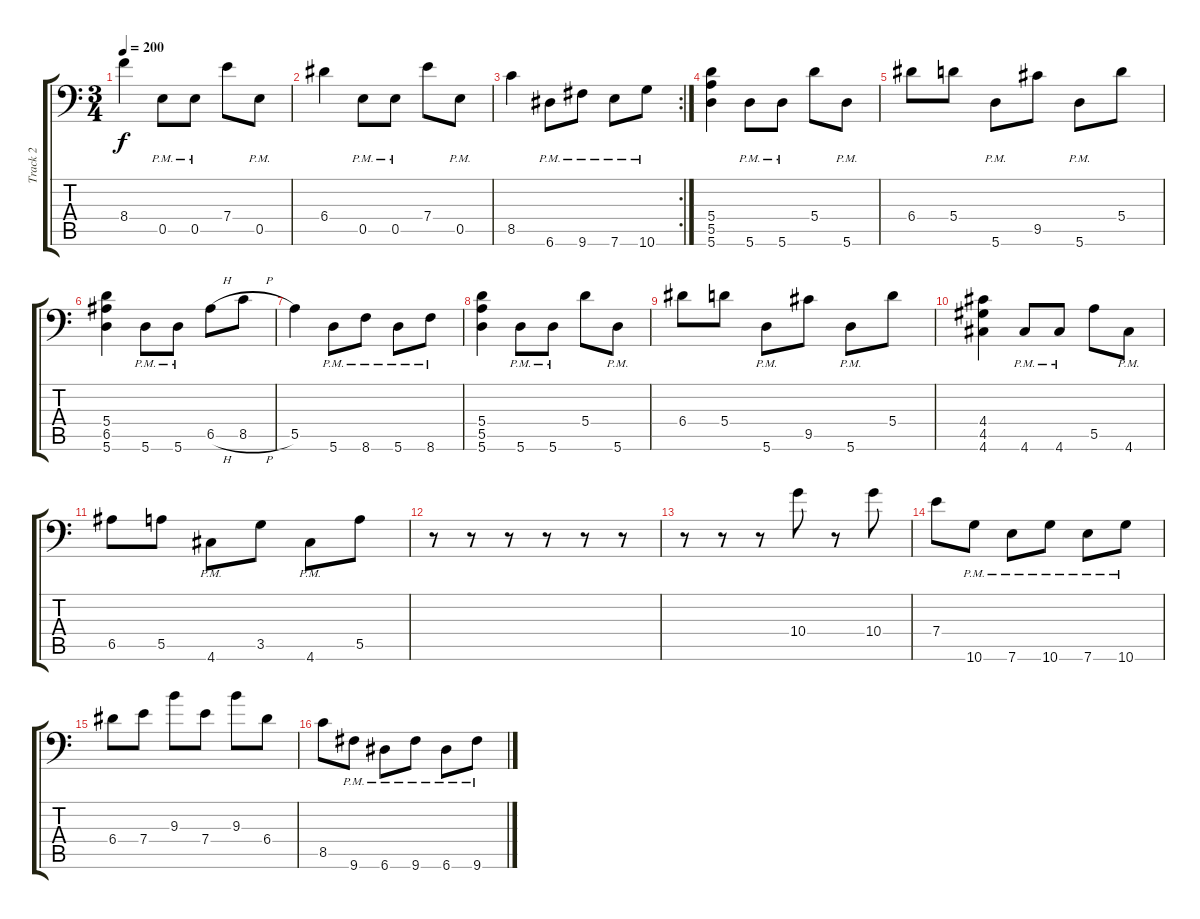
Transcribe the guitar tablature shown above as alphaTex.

\track ("Track 2" "Track 2") {instrument distortionguitar}
\staff {score tabs}
\tuning (B3 Gb3 D3 A2 E2 A1) {hide}
\ts (3 4)
\tempo 200
\clef f4
\ks c
8.4.4{dy f} 0.5{pm}.8 0.5{pm}.8 7.4.8 0.5{pm}.8 |
6.4.4 0.5{pm}.8 0.5{pm}.8 7.4.8 0.5{pm}.8 |
\rc 2
8.5.4 6.6{pm}.8 9.6{pm}.8 7.6{pm}.8 10.6{pm}.8 |
(5.4 5.5 5.6).4 5.6{pm}.8 5.6{pm}.8 5.4.8 5.6{pm}.8 |
6.4.8 5.4.8 5.6{pm}.8 9.5.8 5.6{pm}.8 5.4.8 |
(5.4 6.5 5.6).4 5.6{pm}.8 5.6{pm}.8 6.5{h}.8 8.5{h}.8 |
5.5.4 5.6{pm}.8 8.6{pm}.8 5.6{pm}.8 8.6{pm}.8 |
(5.4 5.5 5.6).4 5.6{pm}.8 5.6{pm}.8 5.4.8 5.6{pm}.8 |
6.4.8 5.4.8 5.6{pm}.8 9.5.8 5.6{pm}.8 5.4.8 |
(4.4 4.5 4.6).4 4.6{pm}.8 4.6{pm}.8 5.5.8 4.6{pm}.8 |
6.5.8 5.5.8 4.6{pm}.8 3.5.8 4.6{pm}.8 5.5.8 |
r.8 r.8 r.8 r.8 r.8 r.8 |
r.8 r.8 r.8 10.4.8 r.8 10.4.8 |
7.4.8 10.6{pm}.8 7.6{pm}.8 10.6{pm}.8 7.6{pm}.8 10.6{pm}.8 |
6.4.8 7.4.8 9.3.8 7.4.8 9.3.8 6.4.8 |
8.5.8 9.6{pm}.8 6.6{pm}.8 9.6{pm}.8 6.6{pm}.8 9.6{pm}.8
